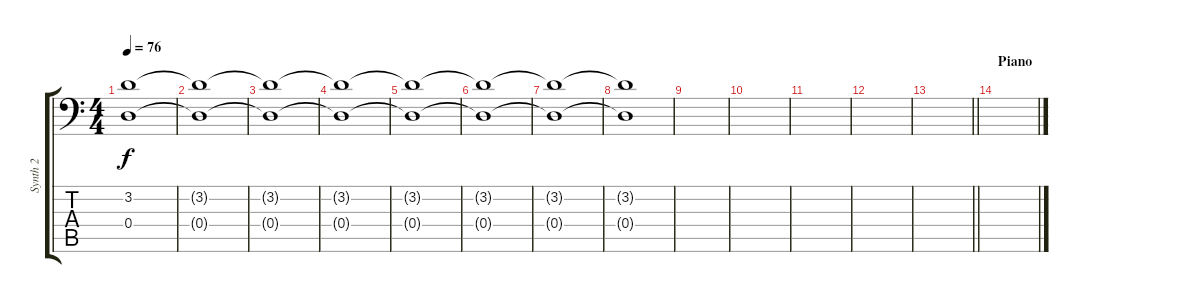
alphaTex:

\track ("Synth 2" "Synth 2") {instrument electricbasspick}
\staff {score tabs}
\tuning (E3 B2 G2 D2 A1 E1) {hide}
\ts (4 4)
\tempo 76
\clef f4
\ks c
(3.2{t} 0.4{t}).1{dy f} |
(3.2{t} 0.4{t}).1{volume 2} |
(3.2{t} 0.4{t}).1 |
(3.2{t} 0.4{t}).1 |
(3.2{t} 0.4{t}).1 |
(3.2{t} 0.4{t}).1 |
(3.2{t} 0.4{t}).1 |
(3.2{t} 0.4{t}).1 |
|
|
|
|
\barLineRight lightlight
|
\section ("" "Piano")
